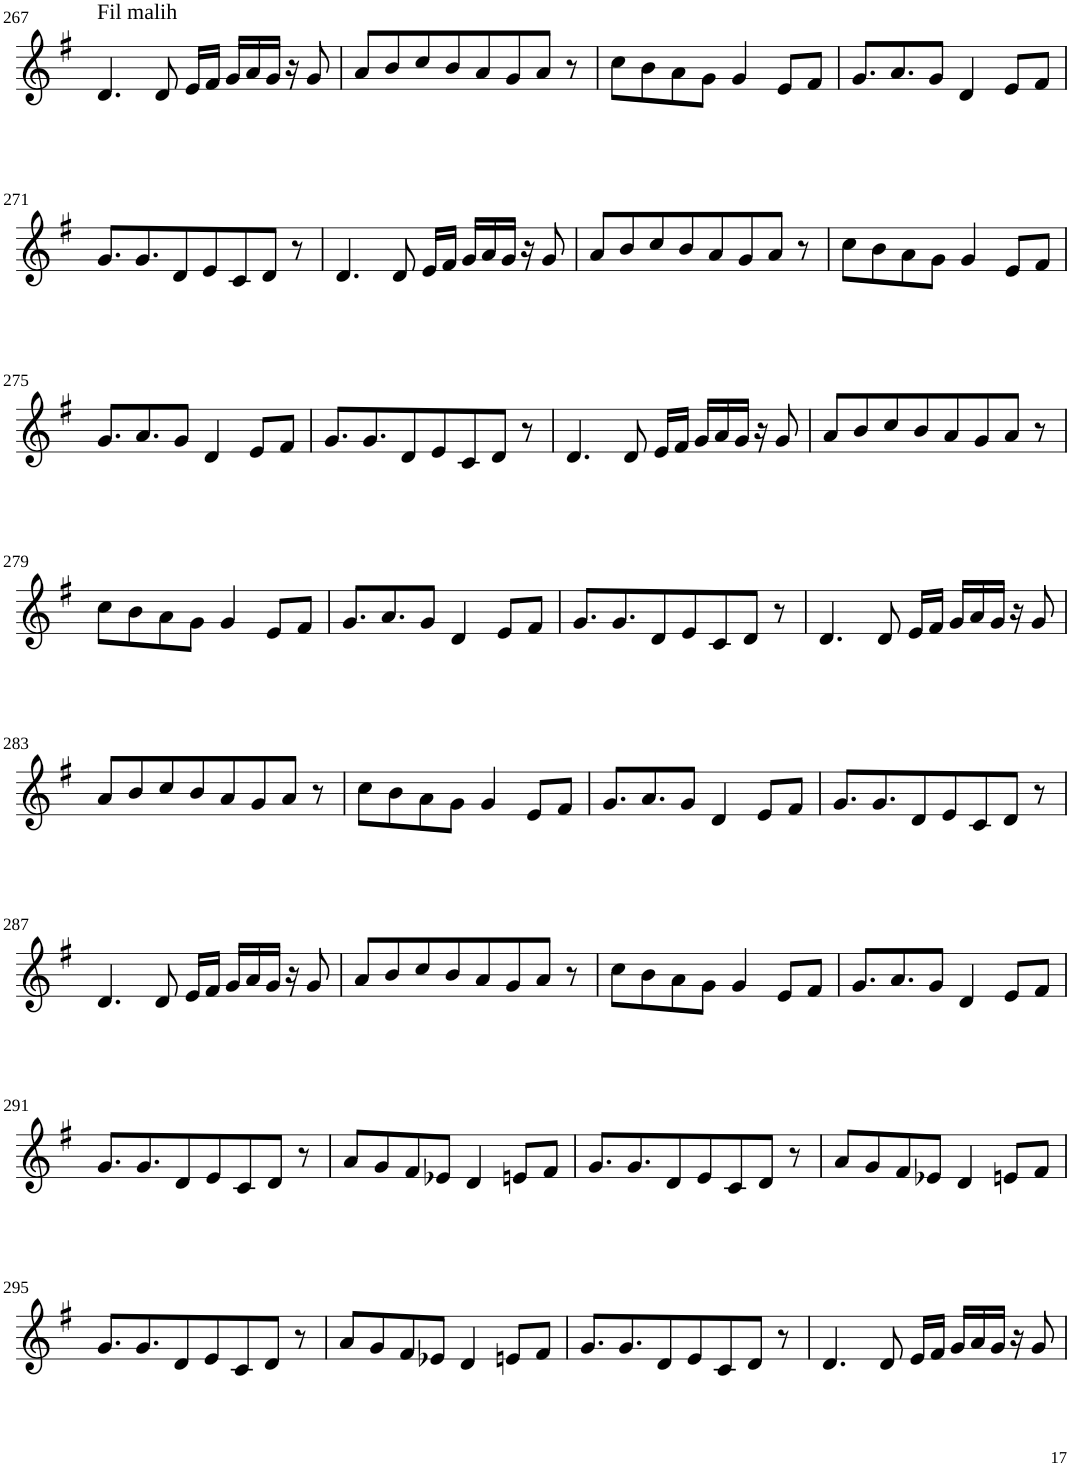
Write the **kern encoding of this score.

**kern
*part1
*staff1
*I"Violin
!!LO:PB:g=z
*clefG2
*k[f#]
*G:
*M8/8
=267
!LO:TX:a:t=Fil malih
4.d/
8d/
16e/LL
16f#/JJ
16g/LL
16a/
16g/JJ
16r
8g/
=268
8a/L
8b/
8cc/
8b/
8a/
8g/
8a/J
8r
=269
8cc\L
8b\
8a\
8g\J
4g/
8e/L
8f#/J
=270
8.g/L
8.a/
8g/J
4d/
8e/L
8f#/J
!!LO:LB:g=z
=271
8.g/L
8.g/
8d/
8e/
8c/
8d/J
8r
=272
4.d/
8d/
16e/LL
16f#/JJ
16g/LL
16a/
16g/JJ
16r
8g/
=273
8a/L
8b/
8cc/
8b/
8a/
8g/
8a/J
8r
=274
8cc\L
8b\
8a\
8g\J
4g/
8e/L
8f#/J
!!LO:LB:g=z
=275
8.g/L
8.a/
8g/J
4d/
8e/L
8f#/J
=276
8.g/L
8.g/
8d/
8e/
8c/
8d/J
8r
=277
4.d/
8d/
16e/LL
16f#/JJ
16g/LL
16a/
16g/JJ
16r
8g/
=278
8a/L
8b/
8cc/
8b/
8a/
8g/
8a/J
8r
!!LO:LB:g=z
=279
8cc\L
8b\
8a\
8g\J
4g/
8e/L
8f#/J
=280
8.g/L
8.a/
8g/J
4d/
8e/L
8f#/J
=281
8.g/L
8.g/
8d/
8e/
8c/
8d/J
8r
=282
4.d/
8d/
16e/LL
16f#/JJ
16g/LL
16a/
16g/JJ
16r
8g/
!!LO:LB:g=z
=283
8a/L
8b/
8cc/
8b/
8a/
8g/
8a/J
8r
=284
8cc\L
8b\
8a\
8g\J
4g/
8e/L
8f#/J
=285
8.g/L
8.a/
8g/J
4d/
8e/L
8f#/J
=286
8.g/L
8.g/
8d/
8e/
8c/
8d/J
8r
!!LO:LB:g=z
=287
4.d/
8d/
16e/LL
16f#/JJ
16g/LL
16a/
16g/JJ
16r
8g/
=288
8a/L
8b/
8cc/
8b/
8a/
8g/
8a/J
8r
=289
8cc\L
8b\
8a\
8g\J
4g/
8e/L
8f#/J
=290
8.g/L
8.a/
8g/J
4d/
8e/L
8f#/J
!!LO:LB:g=z
=291
8.g/L
8.g/
8d/
8e/
8c/
8d/J
8r
=292
8a/L
8g/
8f#/
8e-X/J
4d/
8en/L
8f#/J
=293
8.g/L
8.g/
8d/
8e/
8c/
8d/J
8r
=294
8a/L
8g/
8f#/
8e-X/J
4d/
8en/L
8f#/J
!!LO:LB:g=z
=295
8.g/L
8.g/
8d/
8e/
8c/
8d/J
8r
=296
8a/L
8g/
8f#/
8e-X/J
4d/
8en/L
8f#/J
=297
8.g/L
8.g/
8d/
8e/
8c/
8d/J
8r
=298
4.d/
8d/
16e/LL
16f#/JJ
16g/LL
16a/
16g/JJ
16r
8g/
=
*-
